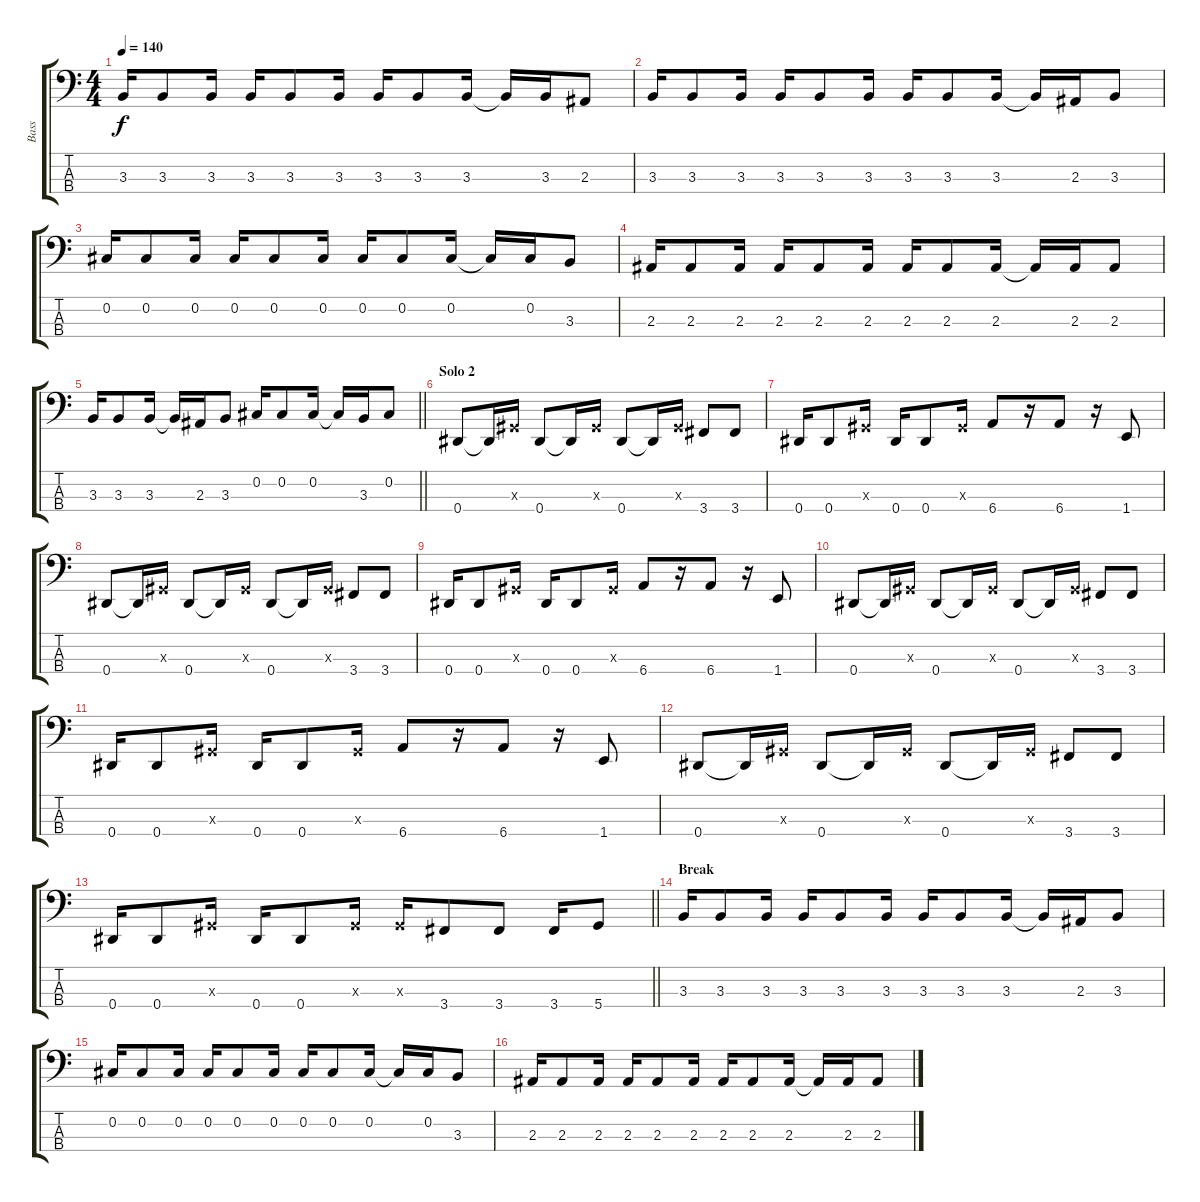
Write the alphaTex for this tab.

\track ("Bass" "Bass") {instrument electricbassfinger}
\staff {score tabs}
\tuning (Gb2 Db2 Ab1 Eb1) {hide}
\ts (4 4)
\tempo 140
\clef f4
\ks c
3.3.16{dy f} 3.3.8 3.3.16 3.3.16 3.3.8 3.3.16 3.3.16 3.3.8 3.3.16 3.3{t}.16 3.3.16 2.3.8 |
3.3.16 3.3.8 3.3.16 3.3.16 3.3.8 3.3.16 3.3.16 3.3.8 3.3.16 3.3{t}.16 2.3.16 3.3.8 |
0.2.16 0.2.8 0.2.16 0.2.16 0.2.8 0.2.16 0.2.16 0.2.8 0.2.16 0.2{t}.16 0.2.16 3.3.8 |
2.3.16 2.3.8 2.3.16 2.3.16 2.3.8 2.3.16 2.3.16 2.3.8 2.3.16 2.3{t}.16 2.3.16 2.3.8 |
\barLineRight lightlight
3.3.16 3.3.8 3.3.16 3.3{t}.16 2.3.16 3.3.8 0.2.16 0.2.8 0.2.16 0.2{t}.16 3.3.16 0.2.8 |
\section ("" "Solo 2")
0.4.8 0.4{t}.16 0.3{x}.16 0.4.8 0.4{t}.16 0.3{x}.16 0.4.8 0.4{t}.16 0.3{x}.16 3.4.8 3.4.8 |
0.4.16 0.4.8 0.3{x}.16 0.4.16 0.4.8 0.3{x}.16 6.4.8 r.16 6.4.8 r.16 1.4.8 |
0.4.8 0.4{t}.16 0.3{x}.16 0.4.8 0.4{t}.16 0.3{x}.16 0.4.8 0.4{t}.16 0.3{x}.16 3.4.8 3.4.8 |
0.4.16 0.4.8 0.3{x}.16 0.4.16 0.4.8 0.3{x}.16 6.4.8 r.16 6.4.8 r.16 1.4.8 |
0.4.8 0.4{t}.16 0.3{x}.16 0.4.8 0.4{t}.16 0.3{x}.16 0.4.8 0.4{t}.16 0.3{x}.16 3.4.8 3.4.8 |
0.4.16 0.4.8 0.3{x}.16 0.4.16 0.4.8 0.3{x}.16 6.4.8 r.16 6.4.8 r.16 1.4.8 |
0.4.8 0.4{t}.16 0.3{x}.16 0.4.8 0.4{t}.16 0.3{x}.16 0.4.8 0.4{t}.16 0.3{x}.16 3.4.8 3.4.8 |
\barLineRight lightlight
0.4.16 0.4.8 0.3{x}.16 0.4.16 0.4.8 0.3{x}.16 0.3{x}.16 3.4.8 3.4.8 3.4.16 5.4.8 |
\section ("" "Break")
3.3.16 3.3.8 3.3.16 3.3.16 3.3.8 3.3.16 3.3.16 3.3.8 3.3.16 3.3{t}.16 2.3.16 3.3.8 |
0.2.16 0.2.8 0.2.16 0.2.16 0.2.8 0.2.16 0.2.16 0.2.8 0.2.16 0.2{t}.16 0.2.16 3.3.8 |
2.3.16 2.3.8 2.3.16 2.3.16 2.3.8 2.3.16 2.3.16 2.3.8 2.3.16 2.3{t}.16 2.3.16 2.3.8
